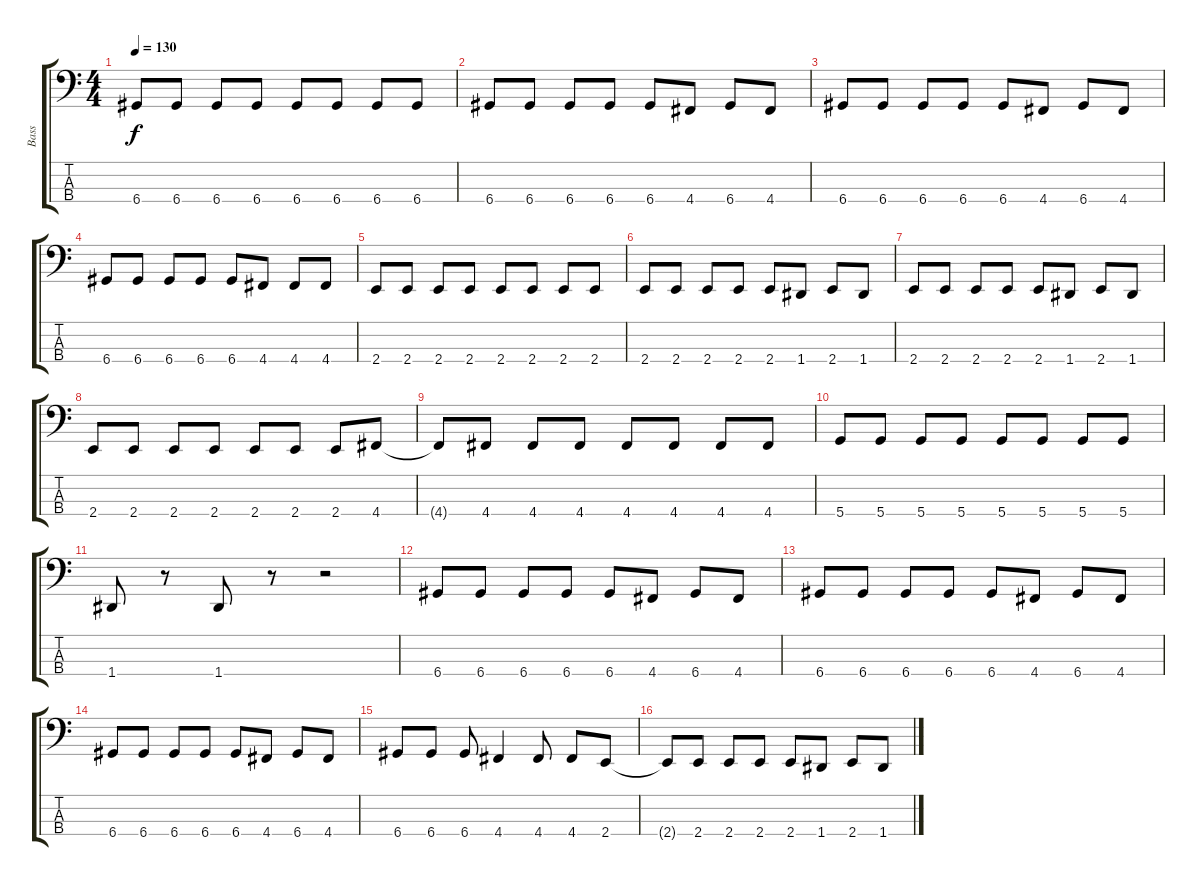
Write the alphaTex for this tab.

\track ("Bass" "Bass") {instrument electricbassfinger}
\staff {score tabs}
\tuning (G2 D2 A1 D1) {hide}
\ts (4 4)
\tempo 130
\clef f4
\ks c
6.4.8{dy f} 6.4.8 6.4.8 6.4.8 6.4.8 6.4.8 6.4.8 6.4.8 |
6.4.8 6.4.8 6.4.8 6.4.8 6.4.8 4.4.8 6.4.8 4.4.8 |
6.4.8 6.4.8 6.4.8 6.4.8 6.4.8 4.4.8 6.4.8 4.4.8 |
6.4.8 6.4.8 6.4.8 6.4.8 6.4.8 4.4.8 4.4.8 4.4.8 |
2.4.8 2.4.8 2.4.8 2.4.8 2.4.8 2.4.8 2.4.8 2.4.8 |
2.4.8 2.4.8 2.4.8 2.4.8 2.4.8 1.4.8 2.4.8 1.4.8 |
2.4.8 2.4.8 2.4.8 2.4.8 2.4.8 1.4.8 2.4.8 1.4.8 |
2.4.8 2.4.8 2.4.8 2.4.8 2.4.8 2.4.8 2.4.8 4.4.8 |
4.4{t}.8 4.4.8 4.4.8 4.4.8 4.4.8 4.4.8 4.4.8 4.4.8 |
5.4.8 5.4.8 5.4.8 5.4.8 5.4.8 5.4.8 5.4.8 5.4.8 |
1.4.8 r.8 1.4.8 r.8 r.2 |
6.4.8 6.4.8 6.4.8 6.4.8 6.4.8 4.4.8 6.4.8 4.4.8 |
6.4.8 6.4.8 6.4.8 6.4.8 6.4.8 4.4.8 6.4.8 4.4.8 |
6.4.8 6.4.8 6.4.8 6.4.8 6.4.8 4.4.8 6.4.8 4.4.8 |
6.4.8 6.4.8 6.4.8 4.4.4 4.4.8 4.4.8 2.4.8 |
2.4{t}.8 2.4.8 2.4.8 2.4.8 2.4.8 1.4.8 2.4.8 1.4.8
